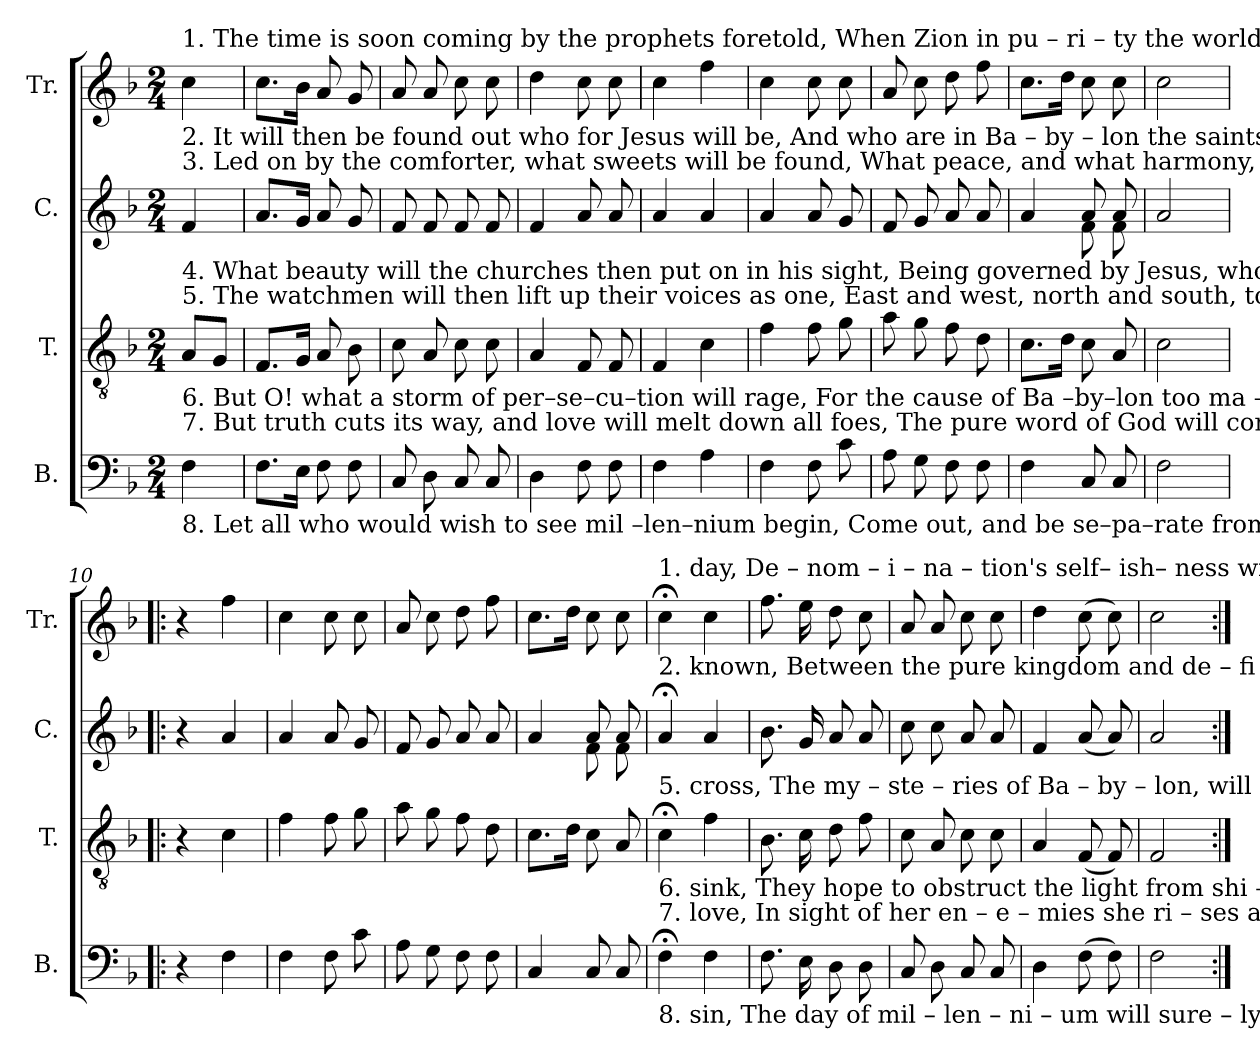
**kern	**kern	**kern	**kern
*part4	*part3	*part2	*part1
*staff4	*staff3	*staff2	*staff1
*I"B.	*I"T.	*I"C.	*I"Tr.
*I'B.	*I'T.	*I'C.	*I'Tr.
*clefF4	*clefGv2	*clefG2	*clefG2
*k[b-]	*k[b-]	*k[b-]	*k[b-]
*M2/4	*M2/4	*M2/4	*M2/4
*MM80	*MM80	*MM80	*MM80
=1	=1	=1	=1
!	!	!	!LO:TX:a:t=1. The    time     is  soon coming by the prophets foretold,  When Zion  in     pu – ri – ty  the  world  shall  be–hold;    When Jesus' pure tes – ti – mo – ny  will  gain  the
!	!	!	!LO:TX:b:t=2.   It       will    then  be found out who for  Jesus  will  be,  And who are in  Ba – by – lon  the saints then will  see;      The time of di – vi – sion then will  ful  – ly   be
!	!	!LO:TX:a:t=3.  Led  on   by   the  comforter, what sweets will be found,  What peace, and what harmony, in love will abound,       Losing time things for him, will be  coun – ted  all	!
!	!	!LO:TX:b:t=4. What beauty will  the churches then put on in his sight,    Being  governed  by  Jesus,  who  al – ways does right,      No spots on  her  countenance, in   that   glorious	!
!	!LO:TX:a:t=5. The  watchmen  will  then  lift  up their  voices   as one, East and west, north and south, to and fro they will run&colon;       In  the  Spirit's  pure tes–ti – mo – ny  preach  the	!	!
!	!LO:TX:b:t=6. But      O!    what  a  storm  of per–se–cu–tion will rage, For the cause of  Ba –by–lon  too  ma  – ny   en  – gage;        For beholding their losses, and  be–gin–ning   to	!	!
!LO:TX:a:t=7. But  truth  cuts  its  way, and love will melt down all foes, The pure word of God will conquer all  who op–pose;     The church stands in purity,   in     peace,  and  in	!	!	!
!LO:TX:b:t=8. Let    all    who would wish to  see  mil –len–nium  begin, Come out, and be se–pa–rate  from  sinners  and  sin,       As  soon  as  the  churches  are  re–dee–med  from	!	!	!
4F!\	8A!/L	4f!/	4cc!\
.	8G!/J	.	.
=2	=2	=2	=2
8.F!\L	8.F!/L	8.a!/L	8.cc!\L
16E!\Jk	16G!/Jk	16g!/Jk	16b-!\Jk
8F!\	8A!/	8a!/	8a!/
8F!\	8B-!\	8g!/	8g!/
=3	=3	=3	=3
8C!/	8c!\	8f!/	8a!/
8D!\	8A!/	8f!/	8a!/
8C!/	8c!\	8f!/	8cc!\
8C!/	8c!\	8f!/	8cc!\
=4	=4	=4	=4
4D!\	4A!/	4f!/	4dd!\
8F!\	8F!/	8a!/	8cc!\
8F!\	8F!/	8a!/	8cc!\
=5	=5	=5	=5
4F!\	4F!/	4a!/	4cc!\
4A!\	4c!\	4a!/	4ff!\
=6	=6	=6	=6
4F!\	4f!\	4a!/	4cc!\
8F!\	8f!\	8a!/	8cc!\
8c!\	8g!\	8g!/	8cc!\
=7	=7	=7	=7
8A!\	8a!\	8f!/	8a!/
8G!\	8g!\	8g!/	8cc!\
8F!\	8f!\	8a!/	8dd!\
8F!\	8d!\	8a!/	8ff!\
=8	=8	=8	=8
*	*	*^	*
4F!\	8.c!\L	4a!/	4ryy	8.cc!\L
.	16d!\Jk	.	.	16dd!\Jk
8C!/	8c!\	8a!/	8f!\	8cc!\
8C!/	8A!/	8a!/	8f!\	8cc!\
*	*	*v	*v	*
=9	=9	=9	=9
2F!\	2c!\	2a!/	2cc!\
=10!|:	=10!|:	=10!|:	=10!|:
4r	4r	4r	4r
4F!\	4c!\	4a!/	4ff!\
=11	=11	=11	=11
4F!\	4f!\	4a!/	4cc!\
8F!\	8f!\	8a!/	8cc!\
8c!\	8g!\	8g!/	8cc!\
=12	=12	=12	=12
8A!\	8a!\	8f!/	8a!/
8G!\	8g!\	8g!/	8cc!\
8F!\	8f!\	8a!/	8dd!\
8F!\	8d!\	8a!/	8ff!\
=13	=13	=13	=13
*	*	*^	*
4C!/	8.c!\L	4a!/	4ryy	8.cc!\L
.	16d!\Jk	.	.	16dd!\Jk
8C!/	8c!\	8a!/	8f!\	8cc!\
8C!/	8A!/	8a!/	8f!\	8cc!\
=14	=14	=14	=14	=14
!	!	!	!	!LO:TX:a:t=1. day,  De –  nom – i –  na –  tion's  self– ish– ness  will     va   –  nish   a  –  way.
!	!	!	!	!LO:TX:b:t=2. known,  Between  the  pure kingdom  and    de  –  fi   –   led       Ba – by – lon.
!	!	!LO:TX:a:t=3. joy,   And  hel – ping  one    an  –  o  –  ther,   a      de  –  light  – ful  em – ploy.	!	!
!	!	!LO:TX:b:t=4. day;  Un – ne  –  ces – sa  –  ry      ce  – re  –  mo – nies    va  –  nish  a   –  way.	!	!
!	!LO:TX:a:t=5. cross,  The  my – ste – ries  of      Ba  – by – lon,   will     suf   –   fer   the   loss.	!	!	!
!	!LO:TX:b:t=6. sink,  They  hope  to   obstruct     the   light  from  shi  –  ning,    so     I    think.	!	!	!
!LO:TX:a:t=7. love,   In    sight    of   her   en   –  e  –  mies   she   ri  –   ses        a       –    bove.	!	!	!	!
!LO:TX:b:t=8. sin,    The   day     of   mil – len – ni  –  um     will  sure – ly        be     –     gin.	!	!	!	!
*	*	*v	*v	*
4F;<!\	4c;<!\	4a;<!/	4cc;<!\
4F!\	4f!\	4a!/	4cc!\
=15	=15	=15	=15
8.F!\	8.B-!\	8.b-!\	8.ff!\
16E!\	16c!\	16g!/	16ee!\
8D!\	8d!\	8a!/	8dd!\
8D!\	8f!\	8a!/	8cc!\
=16	=16	=16	=16
8C!/	8c!\	8cc!\	8a!/
8D!\	8A!/	8cc!\	8a!/
8C!/	8c!\	8a!/	8cc!\
8C!/	8c!\	8a!/	8cc!\
=17	=17	=17	=17
4D!\	4A!/	4f!/	4dd!\
(8F!\	(8F!/	(8a!/	(8cc!\
8F!\)	8F!/)	8a!/)	8cc!\)
=18	=18	=18	=18
2F!\	2F!/	2a!/	2cc!\
=:|!	=:|!	=:|!	=:|!
*-	*-	*-	*-
